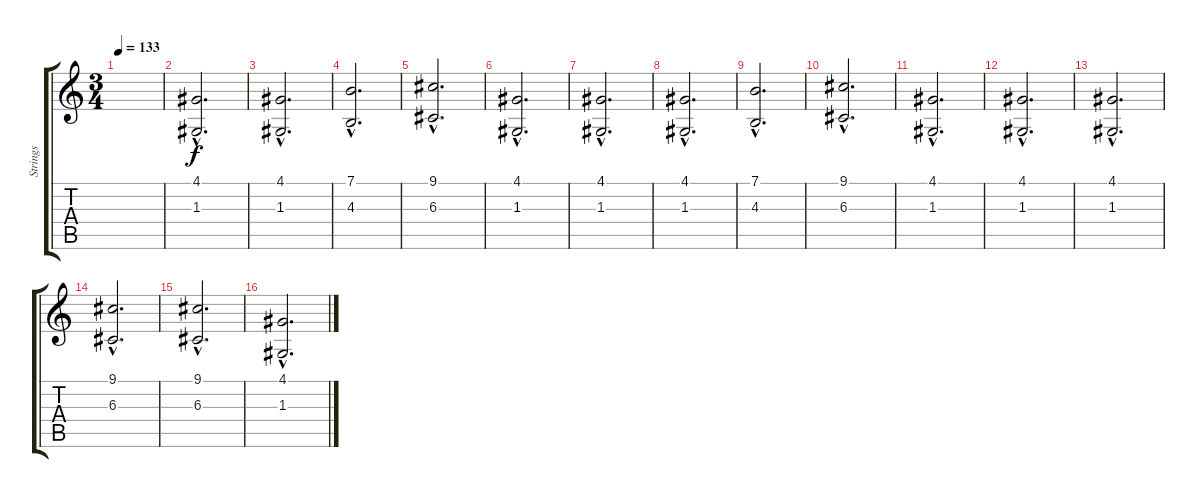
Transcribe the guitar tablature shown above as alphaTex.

\track ("Strings" "Strings") {instrument pad2warm}
\staff {score tabs}
\tuning (E4 B3 G3 D3 A2 E2) {hide}
\ts (3 4)
\tempo 133
\clef g2
\ks c
|
(4.1{hac} 1.3{hac}).2{d volume 6} |
(4.1{hac} 1.3{hac}).2{d} |
(7.1{hac} 4.3{hac}).2{d} |
(9.1{hac} 6.3{hac}).2{d} |
(4.1{hac} 1.3{hac}).2{d} |
(4.1{hac} 1.3{hac}).2{d} |
(4.1{hac} 1.3{hac}).2{d} |
(7.1{hac} 4.3{hac}).2{d} |
(9.1{hac} 6.3{hac}).2{d} |
(4.1{hac} 1.3{hac}).2{d} |
(4.1{hac} 1.3{hac}).2{d} |
(4.1{hac} 1.3{hac}).2{d} |
(9.1{hac} 6.3{hac}).2{d} |
(9.1{hac} 6.3{hac}).2{d} |
(4.1{hac} 1.3{hac}).2{d}
